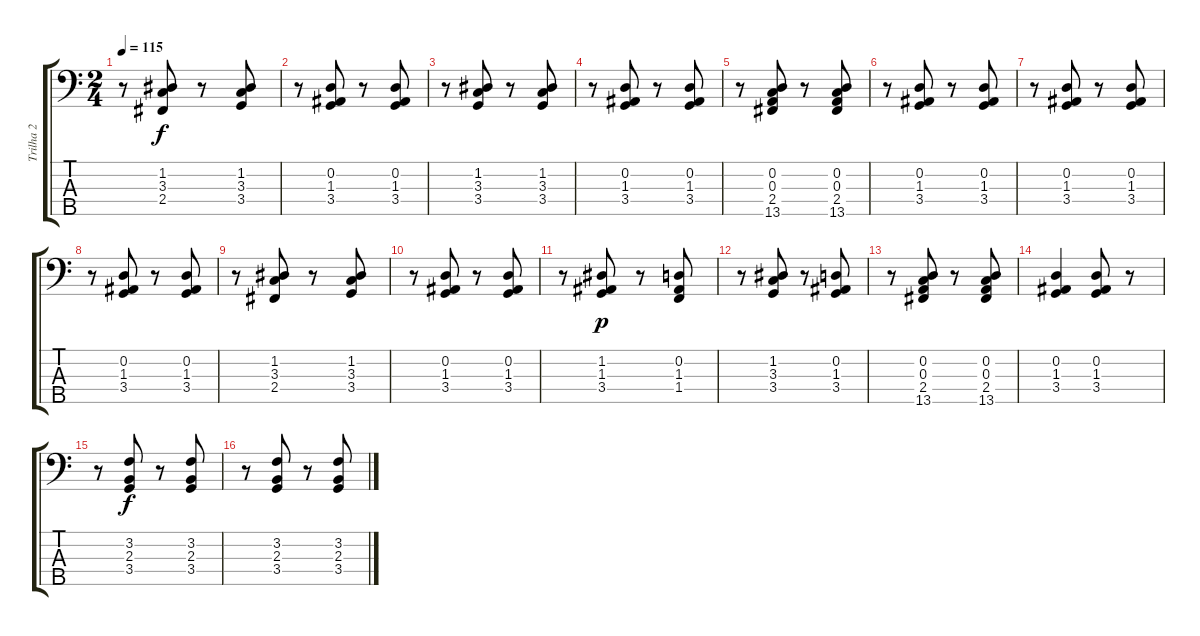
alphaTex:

\track ("Trilha 2" "Trilha 2") {instrument acousticguitarnylon}
\staff {score tabs}
\tuning (G2 D2 A1 E1 B0) {hide}
\ts (2 4)
\tempo 115
\clef f4
\ks c
r.8{dy f} (1.2 3.3 2.4).8 r.8 (1.2 3.3 3.4).8 |
r.8 (0.2 1.3 3.4).8 r.8 (0.2 1.3 3.4).8 |
r.8 (1.2 3.3 3.4).8 r.8 (1.2 3.3 3.4).8 |
r.8 (0.2 1.3 3.4).8 r.8 (0.2 1.3 3.4).8 |
r.8 (0.2 0.3 2.4 13.5).8 r.8 (0.2 0.3 2.4 13.5).8 |
r.8 (0.2 1.3 3.4).8 r.8 (0.2 1.3 3.4).8 |
r.8 (0.2 1.3 3.4).8 r.8 (0.2 1.3 3.4).8 |
r.8 (0.2 1.3 3.4).8 r.8 (0.2 1.3 3.4).8 |
r.8 (1.2 3.3 2.4).8 r.8 (1.2 3.3 3.4).8 |
r.8 (0.2 1.3 3.4).8 r.8 (0.2 1.3 3.4).8 |
r.8 (1.2 1.3 3.4).8{dy p} r.8 (0.2 1.3 1.4).8 |
r.8 (1.2 3.3 3.4).8 r.8 (0.2 1.3 3.4).8 |
r.8 (0.2 0.3 2.4 13.5).8 r.8 (0.2 0.3 2.4 13.5).8 |
(0.2 1.3 3.4).4 (0.2 1.3 3.4).8 r.8 |
r.8 (3.2 2.3 3.4).8{dy f} r.8 (3.2 2.3 3.4).8 |
r.8 (3.2 2.3 3.4).8 r.8 (3.2 2.3 3.4).8
